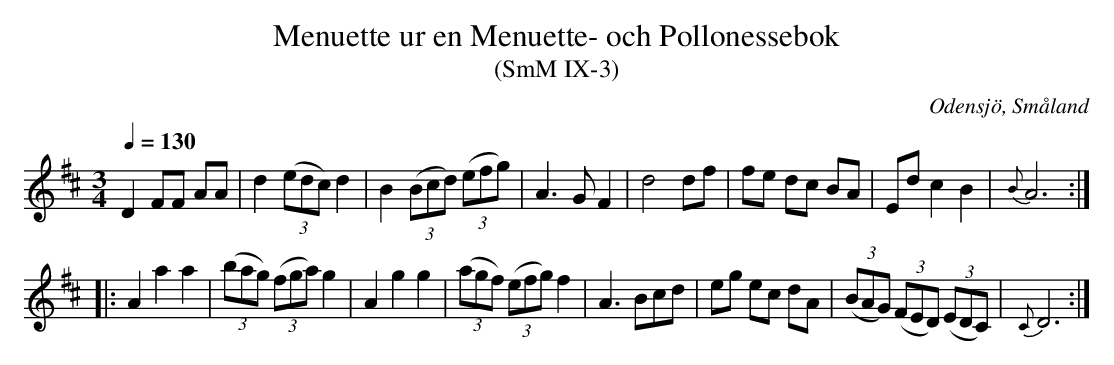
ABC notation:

X:1
T:Menuette ur en Menuette- och Pollonessebok
T:(SmM IX-3)
O:Odensjö, Småland
Q:1/4=130
M:3/4
L:1/8
K:D
D2 FF AA|d2 ((3edc) d2|B2 ((3Bcd) ((3efg)|A3 G F2|d4 df|fe dc BA|Ed c2 B2|{B}A6:|
|:A2 a2 a2|((3bag) ((3fga) g2|A2 g2 g2|((3agf) ((3efg) f2|A3 Bcd|eg ec dA|((3BAG) ((3FED) ((3EDC)|{C}D6:|
